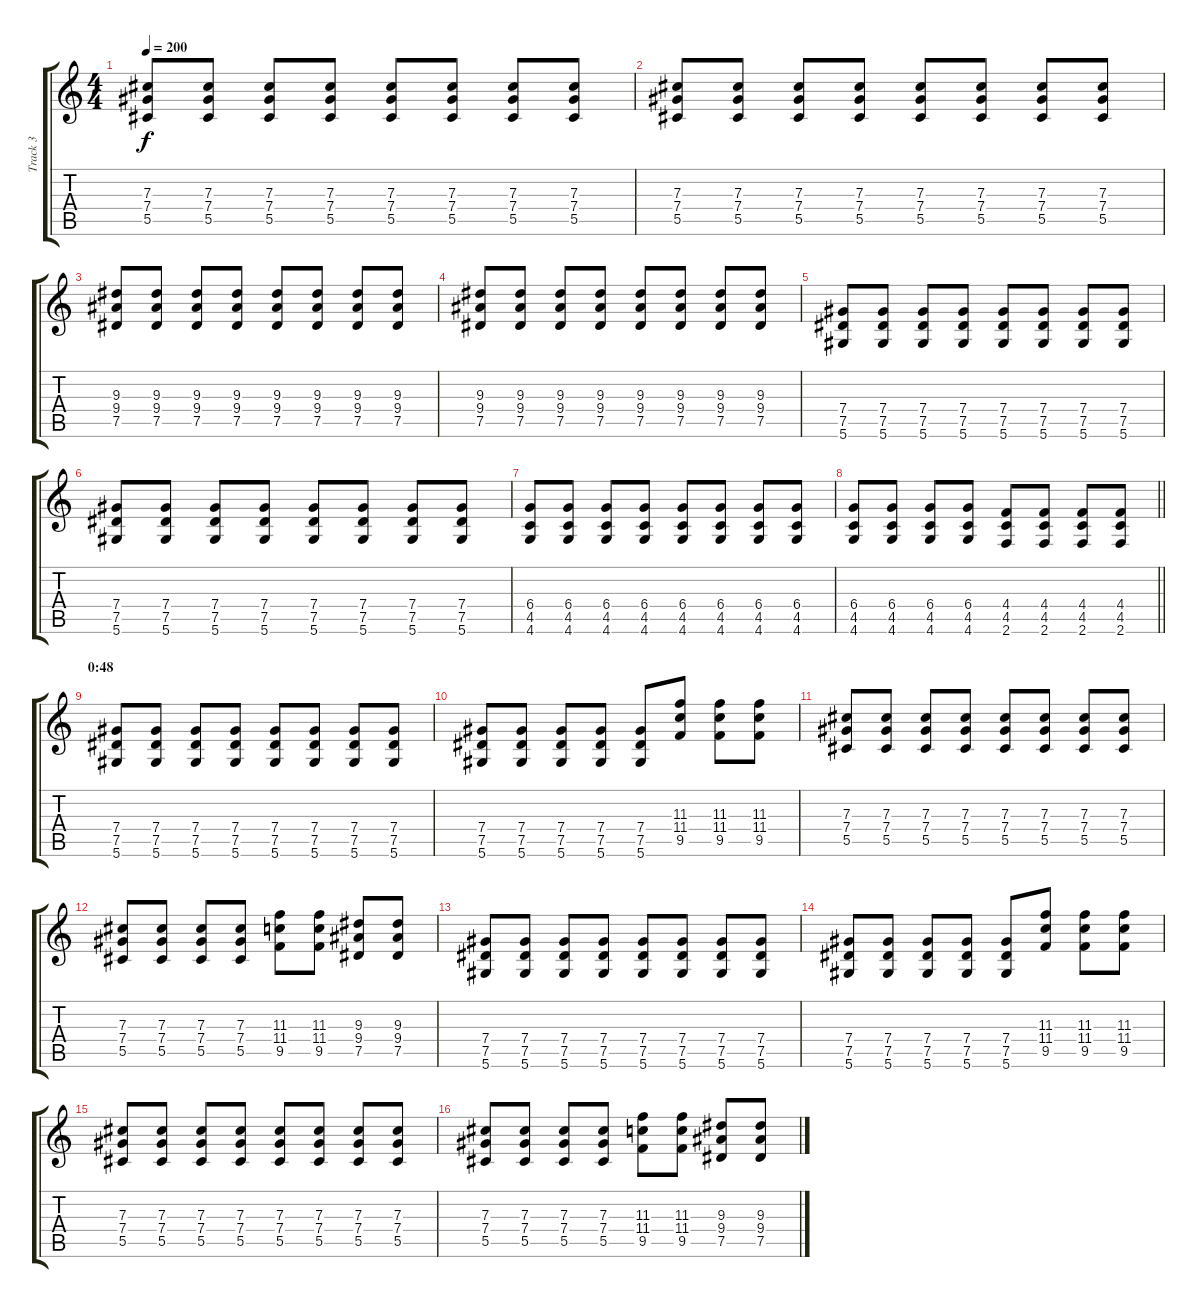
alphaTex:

\track ("Track 3" "Track 3") {instrument overdrivenguitar}
\staff {score tabs}
\tuning (Eb4 Bb3 Gb3 Db3 Ab2 Eb2) {hide}
\ts (4 4)
\tempo 200
\clef g2
\ks c
(7.3 7.4 5.5).8{dy f} (7.3 7.4 5.5).8 (7.3 7.4 5.5).8 (7.3 7.4 5.5).8 (7.3 7.4 5.5).8 (7.3 7.4 5.5).8 (7.3 7.4 5.5).8 (7.3 7.4 5.5).8 |
(7.3 7.4 5.5).8 (7.3 7.4 5.5).8 (7.3 7.4 5.5).8 (7.3 7.4 5.5).8 (7.3 7.4 5.5).8 (7.3 7.4 5.5).8 (7.3 7.4 5.5).8 (7.3 7.4 5.5).8 |
(9.3 9.4 7.5).8 (9.3 9.4 7.5).8 (9.3 9.4 7.5).8 (9.3 9.4 7.5).8 (9.3 9.4 7.5).8 (9.3 9.4 7.5).8 (9.3 9.4 7.5).8 (9.3 9.4 7.5).8 |
(9.3 9.4 7.5).8 (9.3 9.4 7.5).8 (9.3 9.4 7.5).8 (9.3 9.4 7.5).8 (9.3 9.4 7.5).8 (9.3 9.4 7.5).8 (9.3 9.4 7.5).8 (9.3 9.4 7.5).8 |
(7.4 7.5 5.6).8 (7.4 7.5 5.6).8 (7.4 7.5 5.6).8 (7.4 7.5 5.6).8 (7.4 7.5 5.6).8 (7.4 7.5 5.6).8 (7.4 7.5 5.6).8 (7.4 7.5 5.6).8 |
(7.4 7.5 5.6).8 (7.4 7.5 5.6).8 (7.4 7.5 5.6).8 (7.4 7.5 5.6).8 (7.4 7.5 5.6).8 (7.4 7.5 5.6).8 (7.4 7.5 5.6).8 (7.4 7.5 5.6).8 |
(6.4 4.5 4.6).8 (6.4 4.5 4.6).8 (6.4 4.5 4.6).8 (6.4 4.5 4.6).8 (6.4 4.5 4.6).8 (6.4 4.5 4.6).8 (6.4 4.5 4.6).8 (6.4 4.5 4.6).8 |
\barLineRight lightlight
(6.4 4.5 4.6).8 (6.4 4.5 4.6).8 (6.4 4.5 4.6).8 (6.4 4.5 4.6).8 (4.4 4.5 2.6).8 (4.4 4.5 2.6).8 (4.4 4.5 2.6).8 (4.4 4.5 2.6).8 |
\section ("" "0:48")
(7.4 7.5 5.6).8 (7.4 7.5 5.6).8 (7.4 7.5 5.6).8 (7.4 7.5 5.6).8 (7.4 7.5 5.6).8 (7.4 7.5 5.6).8 (7.4 7.5 5.6).8 (7.4 7.5 5.6).8 |
(7.4 7.5 5.6).8 (7.4 7.5 5.6).8 (7.4 7.5 5.6).8 (7.4 7.5 5.6).8 (7.4 7.5 5.6).8 (11.3 11.4 9.5).8 (11.3 11.4 9.5).8 (11.3 11.4 9.5).8 |
(7.3 7.4 5.5).8 (7.3 7.4 5.5).8 (7.3 7.4 5.5).8 (7.3 7.4 5.5).8 (7.3 7.4 5.5).8 (7.3 7.4 5.5).8 (7.3 7.4 5.5).8 (7.3 7.4 5.5).8 |
(7.3 7.4 5.5).8 (7.3 7.4 5.5).8 (7.3 7.4 5.5).8 (7.3 7.4 5.5).8 (11.3 11.4 9.5).8 (11.3 11.4 9.5).8 (9.3 9.4 7.5).8 (9.3 9.4 7.5).8 |
(7.4 7.5 5.6).8 (7.4 7.5 5.6).8 (7.4 7.5 5.6).8 (7.4 7.5 5.6).8 (7.4 7.5 5.6).8 (7.4 7.5 5.6).8 (7.4 7.5 5.6).8 (7.4 7.5 5.6).8 |
(7.4 7.5 5.6).8 (7.4 7.5 5.6).8 (7.4 7.5 5.6).8 (7.4 7.5 5.6).8 (7.4 7.5 5.6).8 (11.3 11.4 9.5).8 (11.3 11.4 9.5).8 (11.3 11.4 9.5).8 |
(7.3 7.4 5.5).8 (7.3 7.4 5.5).8 (7.3 7.4 5.5).8 (7.3 7.4 5.5).8 (7.3 7.4 5.5).8 (7.3 7.4 5.5).8 (7.3 7.4 5.5).8 (7.3 7.4 5.5).8 |
(7.3 7.4 5.5).8 (7.3 7.4 5.5).8 (7.3 7.4 5.5).8 (7.3 7.4 5.5).8 (11.3 11.4 9.5).8 (11.3 11.4 9.5).8 (9.3 9.4 7.5).8 (9.3 9.4 7.5).8
